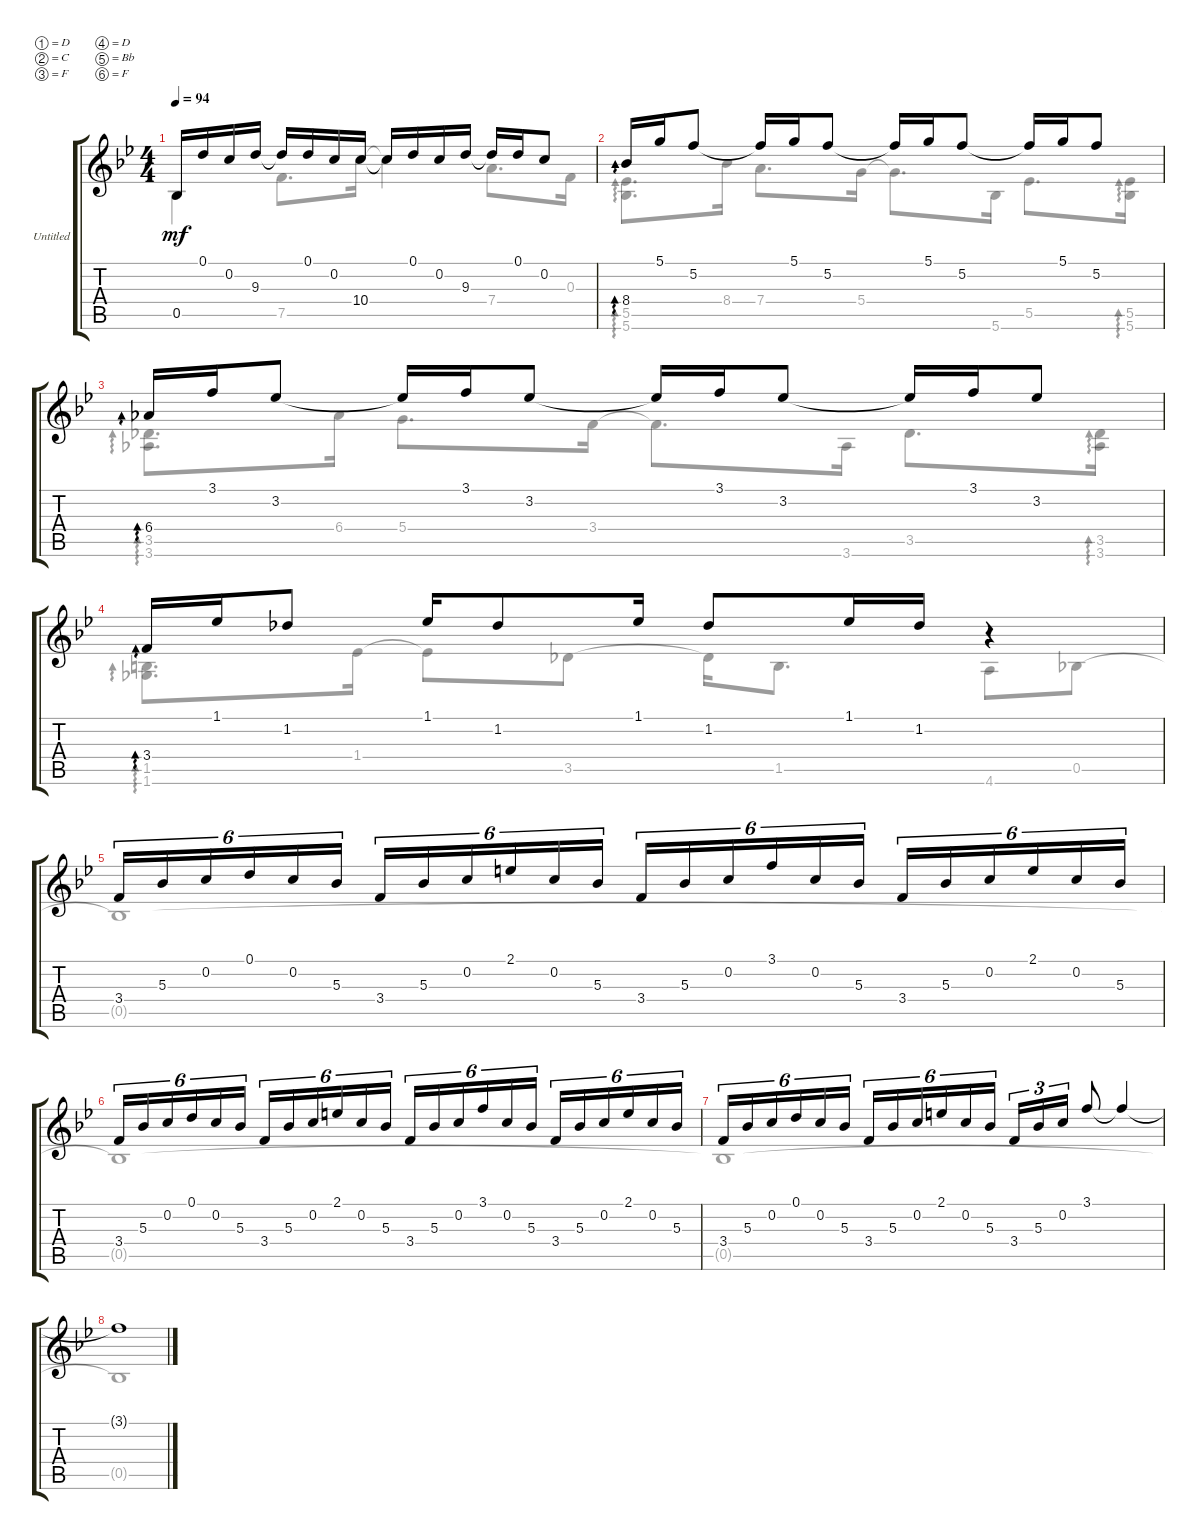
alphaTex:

\bracketExtendMode groupsimilarinstruments
\firstSystemTrackNameOrientation horizontal
\otherSystemsTrackNameOrientation horizontal
\track ("Untitled" "Untitled") {instrument acousticguitarsteel}
\staff {score tabs}
\tuning (D4 C4 F3 D3 Bb2 F2)
\voice
\ts (4 4)
\tempo 94
\clef g2
\ks bb
0.5.16{dy mf} 0.1.16 0.2.16 9.3.16 9.3{t}.16 0.1.16 0.2.16 10.4.16 10.4{t}.16 0.1.16 0.2.16 9.3.16 9.3{t}.16 0.1.16 0.2.8 |
8.4.16{ad 0} 5.1.16 5.2.8 5.2{t}.16 5.1.16 5.2.8 5.2{t}.16 5.1.16 5.2.8 5.2{t}.16 5.1.16 5.2.8 |
6.4.16{ad 0} 3.1.16 3.2.8 3.2{t}.16 3.1.16 3.2.8 3.2{t}.16 3.1.16 3.2.8 3.2{t}.16 3.1.16 3.2.8 |
3.4.16{ad 0} 1.1.16 1.2.8 1.1.16 1.2.8 1.1.16 1.2.8 1.1.16 1.2.16 r.4 |
3.4.16{tu (6 4)} 5.3.16{tu (6 4)} 0.2.16{tu (6 4)} 0.1.16{tu (6 4)} 0.2.16{tu (6 4)} 5.3.16{tu (6 4)} 3.4.16{tu (6 4)} 5.3.16{tu (6 4)} 0.2.16{tu (6 4)} 2.1.16{tu (6 4)} 0.2.16{tu (6 4)} 5.3.16{tu (6 4)} 3.4.16{tu (6 4)} 5.3.16{tu (6 4)} 0.2.16{tu (6 4)} 3.1.16{tu (6 4)} 0.2.16{tu (6 4)} 5.3.16{tu (6 4)} 3.4.16{tu (6 4)} 5.3.16{tu (6 4)} 0.2.16{tu (6 4)} 2.1.16{tu (6 4)} 0.2.16{tu (6 4)} 5.3.16{tu (6 4)} |
3.4.16{tu (6 4)} 5.3.16{tu (6 4)} 0.2.16{tu (6 4)} 0.1.16{tu (6 4)} 0.2.16{tu (6 4)} 5.3.16{tu (6 4)} 3.4.16{tu (6 4)} 5.3.16{tu (6 4)} 0.2.16{tu (6 4)} 2.1.16{tu (6 4)} 0.2.16{tu (6 4)} 5.3.16{tu (6 4)} 3.4.16{tu (6 4)} 5.3.16{tu (6 4)} 0.2.16{tu (6 4)} 3.1.16{tu (6 4)} 0.2.16{tu (6 4)} 5.3.16{tu (6 4)} 3.4.16{tu (6 4)} 5.3.16{tu (6 4)} 0.2.16{tu (6 4)} 2.1.16{tu (6 4)} 0.2.16{tu (6 4)} 5.3.16{tu (6 4)} |
3.4.16{tu (6 4)} 5.3.16{tu (6 4)} 0.2.16{tu (6 4)} 0.1.16{tu (6 4)} 0.2.16{tu (6 4)} 5.3.16{tu (6 4)} 3.4.16{tu (6 4)} 5.3.16{tu (6 4)} 0.2.16{tu (6 4)} 2.1.16{tu (6 4)} 0.2.16{tu (6 4)} 5.3.16{tu (6 4)} 3.4.16{tu (3 2)} 5.3.16{tu (3 2)} 0.2.16{tu (3 2)} 3.1.8 3.1{t}.4 |
3.1{t}.1
\voice
\clef g2
\ottava regular
\simile none
\ks bb
0.5.4{dy mf} 7.5.8{d} 10.4.16 10.4{t}.4 7.4.8{d} 0.3.16 |
(5.5 5.6).8{d ad 0} 8.4.16 7.4.8{d} 5.4.16 5.4{t}.8{d} 5.6.16 5.5.8{d} (5.5 5.6).16{ad 0} |
(3.5 3.6).8{d ad 0} 6.4.16 5.4.8{d} 3.4.16 3.4{t}.8{d} 3.6.16 3.5.8{d} (3.5 3.6).16{ad 0} |
(1.5 1.6).8{d ad 0} 1.4.16 1.4{t}.8 3.5.8 3.5{t}.16 1.5.8{d} 4.6.8 0.5.8 |
0.5{t}.1 |
0.5{t}.1 |
0.5{t}.1 |
0.5{t}.1
